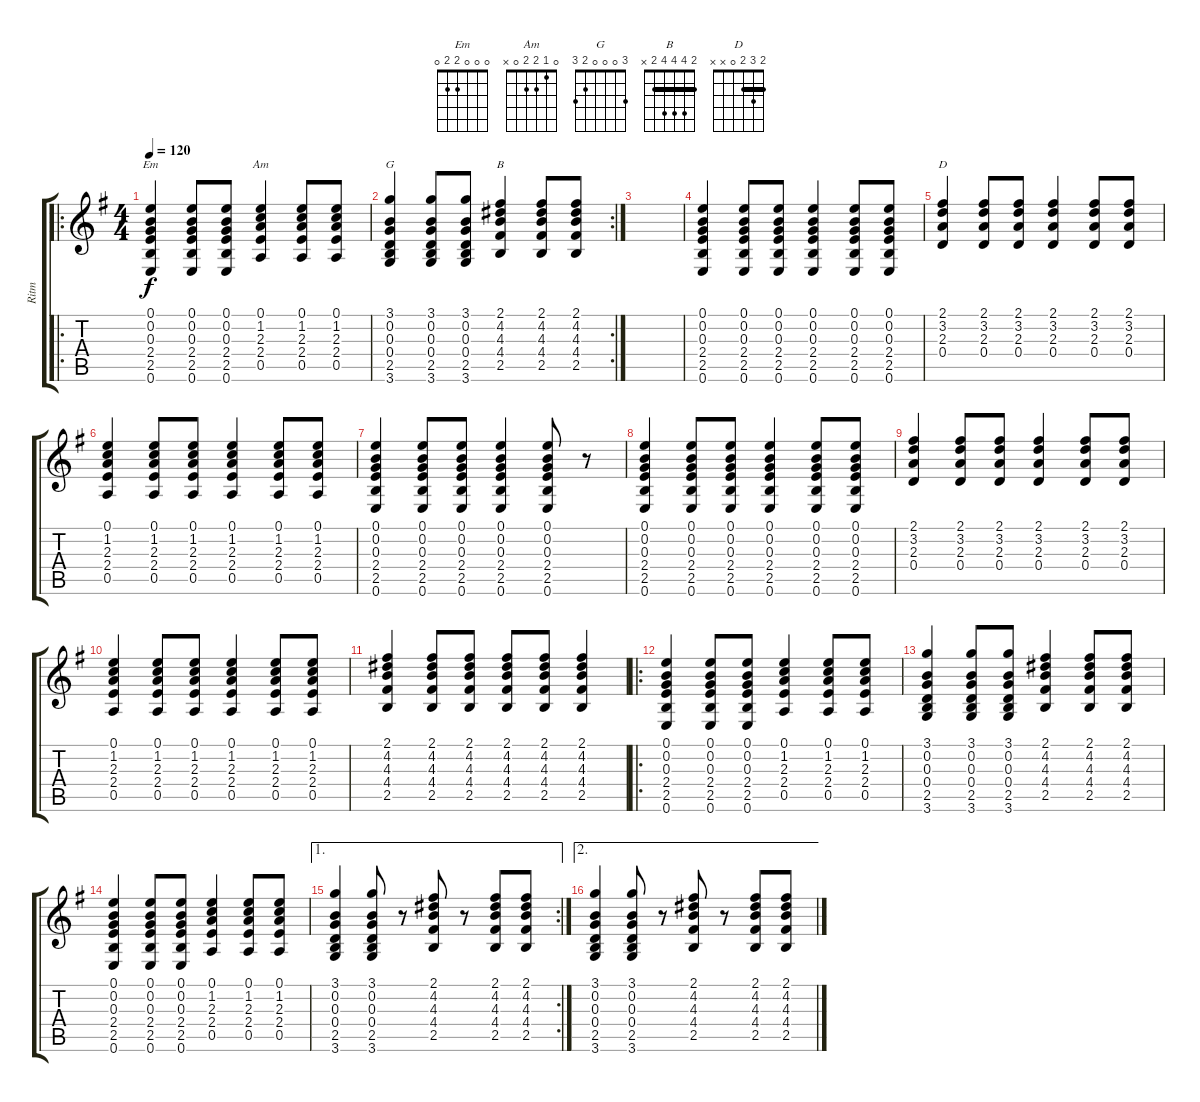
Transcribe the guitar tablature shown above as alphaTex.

\track ("Ritm" "Ritm") {instrument electricguitarjazz}
\staff {score tabs}
\tuning (E4 B3 G3 D3 A2 E2) {hide}
\chord ("Em" 0 0 0 2 2 0)
\chord ("Am" 0 1 2 2 0 x)
\chord ("G" 3 0 0 0 2 3)
\chord ("B" 2 4 4 4 2 x) {barre 2}
\chord ("D" 2 3 2 0 x x) {barre 2}
\ro
\ts (4 4)
\tempo 120
\clef g2
\ks g
(0.1 0.2 0.3 2.4 2.5 0.6).4{ch "Em" dy f instrument electricguitarjazz} (0.1 0.2 0.3 2.4 2.5 0.6).8 (0.1 0.2 0.3 2.4 2.5 0.6).8 (0.1 1.2 2.3 2.4 0.5).4{ch "Am"} (0.1 1.2 2.3 2.4 0.5).8 (0.1 1.2 2.3 2.4 0.5).8 |
\rc 2
(3.1 0.2 0.3 0.4 2.5 3.6).4{ch "G"} (3.1 0.2 0.3 0.4 2.5 3.6).8 (3.1 0.2 0.3 0.4 2.5 3.6).8 (2.1 4.2 4.3 4.4 2.5).4{ch "B"} (2.1 4.2 4.3 4.4 2.5).8 (2.1 4.2 4.3 4.4 2.5).8 |
|
(0.1 0.2 0.3 2.4 2.5 0.6).4 (0.1 0.2 0.3 2.4 2.5 0.6).8 (0.1 0.2 0.3 2.4 2.5 0.6).8 (0.1 0.2 0.3 2.4 2.5 0.6).4 (0.1 0.2 0.3 2.4 2.5 0.6).8 (0.1 0.2 0.3 2.4 2.5 0.6).8 |
(2.1 3.2 2.3 0.4).4{ch "D"} (2.1 3.2 2.3 0.4).8 (2.1 3.2 2.3 0.4).8 (2.1 3.2 2.3 0.4).4 (2.1 3.2 2.3 0.4).8 (2.1 3.2 2.3 0.4).8 |
(0.1 1.2 2.3 2.4 0.5).4 (0.1 1.2 2.3 2.4 0.5).8 (0.1 1.2 2.3 2.4 0.5).8 (0.1 1.2 2.3 2.4 0.5).4 (0.1 1.2 2.3 2.4 0.5).8 (0.1 1.2 2.3 2.4 0.5).8 |
(0.1 0.2 0.3 2.4 2.5 0.6).4 (0.1 0.2 0.3 2.4 2.5 0.6).8 (0.1 0.2 0.3 2.4 2.5 0.6).8 (0.1 0.2 0.3 2.4 2.5 0.6).4 (0.1 0.2 0.3 2.4 2.5 0.6).8 r.8 |
(0.1 0.2 0.3 2.4 2.5 0.6).4 (0.1 0.2 0.3 2.4 2.5 0.6).8 (0.1 0.2 0.3 2.4 2.5 0.6).8 (0.1 0.2 0.3 2.4 2.5 0.6).4 (0.1 0.2 0.3 2.4 2.5 0.6).8 (0.1 0.2 0.3 2.4 2.5 0.6).8 |
(2.1 3.2 2.3 0.4).4 (2.1 3.2 2.3 0.4).8 (2.1 3.2 2.3 0.4).8 (2.1 3.2 2.3 0.4).4 (2.1 3.2 2.3 0.4).8 (2.1 3.2 2.3 0.4).8 |
(0.1 1.2 2.3 2.4 0.5).4 (0.1 1.2 2.3 2.4 0.5).8 (0.1 1.2 2.3 2.4 0.5).8 (0.1 1.2 2.3 2.4 0.5).4 (0.1 1.2 2.3 2.4 0.5).8 (0.1 1.2 2.3 2.4 0.5).8 |
(2.1 4.2 4.3 4.4 2.5).4 (2.1 4.2 4.3 4.4 2.5).8 (2.1 4.2 4.3 4.4 2.5).8 (2.1 4.2 4.3 4.4 2.5).8 (2.1 4.2 4.3 4.4 2.5).8 (2.1 4.2 4.3 4.4 2.5).4 |
\ro
(0.1 0.2 0.3 2.4 2.5 0.6).4 (0.1 0.2 0.3 2.4 2.5 0.6).8 (0.1 0.2 0.3 2.4 2.5 0.6).8 (0.1 1.2 2.3 2.4 0.5).4 (0.1 1.2 2.3 2.4 0.5).8 (0.1 1.2 2.3 2.4 0.5).8 |
(3.1 0.2 0.3 0.4 2.5 3.6).4 (3.1 0.2 0.3 0.4 2.5 3.6).8 (3.1 0.2 0.3 0.4 2.5 3.6).8 (2.1 4.2 4.3 4.4 2.5).4 (2.1 4.2 4.3 4.4 2.5).8 (2.1 4.2 4.3 4.4 2.5).8 |
(0.1 0.2 0.3 2.4 2.5 0.6).4 (0.1 0.2 0.3 2.4 2.5 0.6).8 (0.1 0.2 0.3 2.4 2.5 0.6).8 (0.1 1.2 2.3 2.4 0.5).4 (0.1 1.2 2.3 2.4 0.5).8 (0.1 1.2 2.3 2.4 0.5).8 |
\ae 1
\rc 2
(3.1 0.2 0.3 0.4 2.5 3.6).4 (3.1 0.2 0.3 0.4 2.5 3.6).8 r.8 (2.1 4.2 4.3 4.4 2.5).8 r.8 (2.1 4.2 4.3 4.4 2.5).8 (2.1 4.2 4.3 4.4 2.5).8 |
\ae 2
(3.1 0.2 0.3 0.4 2.5 3.6).4 (3.1 0.2 0.3 0.4 2.5 3.6).8 r.8 (2.1 4.2 4.3 4.4 2.5).8 r.8 (2.1 4.2 4.3 4.4 2.5).8 (2.1 4.2 4.3 4.4 2.5).8
